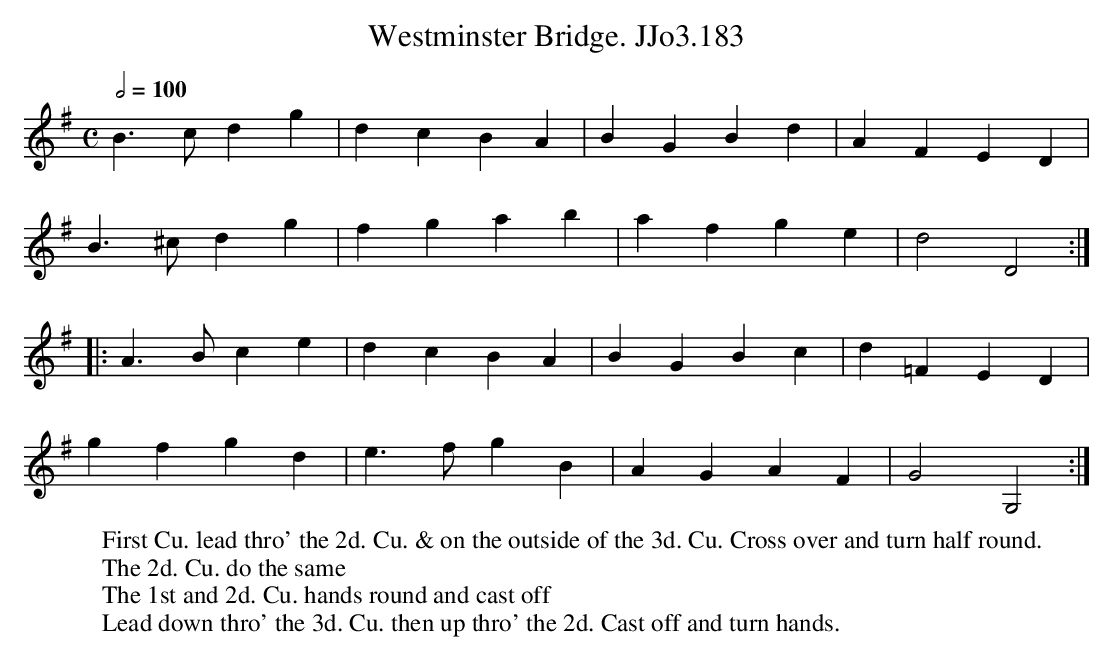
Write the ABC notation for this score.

X:1
T:Westminster Bridge. JJo3.183
M:C
L:1/4
Q:1/2=100
K:G
B>cdg | dcBA | BGBd | AFED |
B>^c dg | fgab | afge | d2D2 :|
|: A>Bce | dcBA | BGBc | d=FED |
gfgd | e>fgB | AGAF | G2 G,2 :|
W:First Cu. lead thro' the 2d. Cu. & on the outside of the 3d. Cu. Cross over and turn half round.
W:The 2d. Cu. do the same
W:The 1st and 2d. Cu. hands round and cast off
W:Lead down thro' the 3d. Cu. then up thro' the 2d. Cast off and turn hands.
